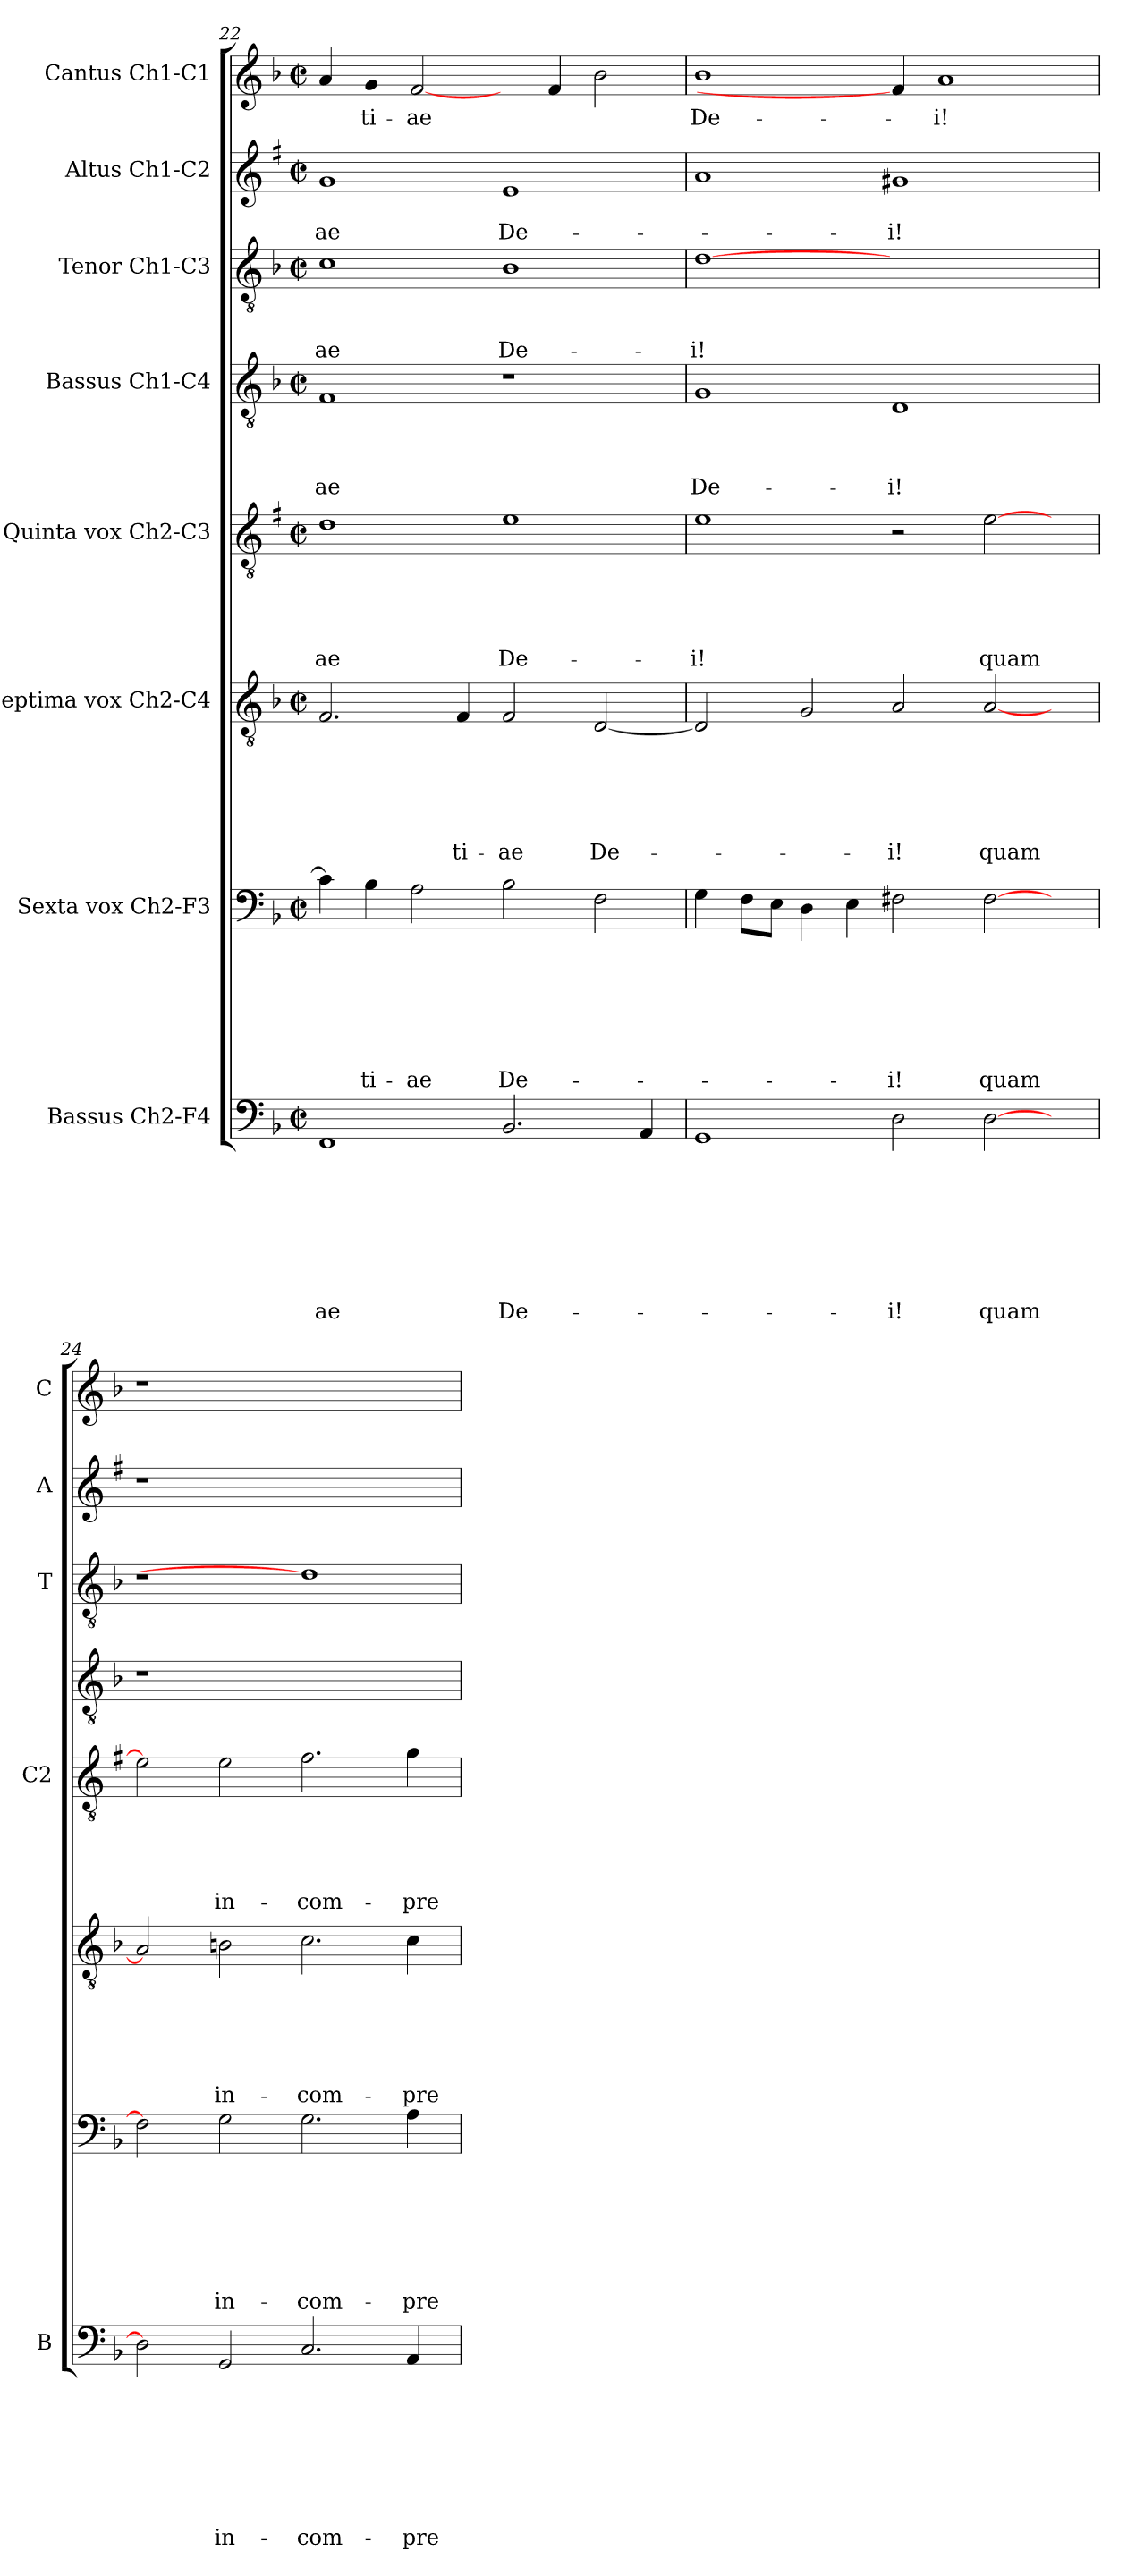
**kern	**text	**text	**text	**text	**text	**text	**text	**text	**kern	**text	**text	**text	**text	**text	**text	**text	**kern	**text	**text	**text	**text	**text	**text	**kern	**text	**text	**text	**text	**text	**kern	**text	**text	**text	**text	**kern	**text	**text	**text	**kern	**text	**text	**kern	**text
*part8	*part8	*part8	*part8	*part8	*part8	*part8	*part8	*part8	*part7	*part7	*part7	*part7	*part7	*part7	*part7	*part7	*part6	*part6	*part6	*part6	*part6	*part6	*part6	*part5	*part5	*part5	*part5	*part5	*part5	*part4	*part4	*part4	*part4	*part4	*part3	*part3	*part3	*part3	*part2	*part2	*part2	*part1	*part1
*staff8	*staff8	*staff8	*staff8	*staff8	*staff8	*staff8	*staff8	*staff8	*staff7	*staff7	*staff7	*staff7	*staff7	*staff7	*staff7	*staff7	*staff6	*staff6	*staff6	*staff6	*staff6	*staff6	*staff6	*staff5	*staff5	*staff5	*staff5	*staff5	*staff5	*staff4	*staff4	*staff4	*staff4	*staff4	*staff3	*staff3	*staff3	*staff3	*staff2	*staff2	*staff2	*staff1	*staff1
*I"Bassus Ch2-F4	*	*	*	*	*	*	*	*	*I"Sexta vox Ch2-F3	*	*	*	*	*	*	*	*I"Septima vox Ch2-C4	*	*	*	*	*	*	*I"Quinta vox Ch2-C3	*	*	*	*	*	*I"Bassus Ch1-C4	*	*	*	*	*I"Tenor Ch1-C3	*	*	*	*I"Altus Ch1-C2	*	*	*I"Cantus Ch1-C1	*
*I'B	*	*	*	*	*	*	*	*	*	*	*	*	*	*	*	*	*	*	*	*	*	*	*	*I'C2	*	*	*	*	*	*	*	*	*	*	*I'T	*	*	*	*I'A	*	*	*I'C	*
!!LO:LB:g=z
*clefF4	*	*	*	*	*	*	*	*	*clefF4	*	*	*	*	*	*	*	*clefGv2	*	*	*	*	*	*	*clefGv2	*	*	*	*	*	*clefGv2	*	*	*	*	*clefGv2	*	*	*	*clefG2	*	*	*clefG2	*
*	*	*	*	*	*	*	*	*	*	*	*	*	*	*	*	*	*	*	*	*	*	*	*	*ITrd1c2	*	*	*	*	*	*	*	*	*	*	*	*	*	*	*ITrd1c2	*	*	*	*
*k[b-]	*	*	*	*	*	*	*	*	*k[b-]	*	*	*	*	*	*	*	*k[b-]	*	*	*	*	*	*	*k[b-]	*	*	*	*	*	*k[b-]	*	*	*	*	*k[b-]	*	*	*	*k[b-]	*	*	*k[b-]	*
*F:	*	*	*	*	*	*	*	*	*F:	*	*	*	*	*	*	*	*F:	*	*	*	*	*	*	*F:	*	*	*	*	*	*F:	*	*	*	*	*F:	*	*	*	*F:	*	*	*F:	*
*M2/2	*	*	*	*	*	*	*	*	*M2/2	*	*	*	*	*	*	*	*M2/2	*	*	*	*	*	*	*M2/2	*	*	*	*	*	*M2/2	*	*	*	*	*M2/2	*	*	*	*M2/2	*	*	*M2/2	*
*met(c|)	*	*	*	*	*	*	*	*	*met(c|)	*	*	*	*	*	*	*	*met(c|)	*	*	*	*	*	*	*met(c|)	*	*	*	*	*	*met(c|)	*	*	*	*	*met(c|)	*	*	*	*met(c|)	*	*	*met(c|)	*
=22	=22	=22	=22	=22	=22	=22	=22	=22	=22	=22	=22	=22	=22	=22	=22	=22	=22	=22	=22	=22	=22	=22	=22	=22	=22	=22	=22	=22	=22	=22	=22	=22	=22	=22	=22	=22	=22	=22	=22	=22	=22	=22	=22
!	!	!	!	!	!	!	!	!LO:LY:b	!	!	!	!	!	!	!	!	!	!	!	!	!	!	!	!	!	!	!	!	!LO:LY:b	!	!	!	!	!LO:LY:b	!	!	!	!LO:LY:b	!	!	!LO:LY:b	!	!
1FF	.	.	.	.	.	.	.	-ae	4c\]	.	.	.	.	.	.	.	2.F/	.	.	.	.	.	.	1c	.	.	.	.	-ae	1F	.	.	.	-ae	1c	.	.	-ae	1f	.	-ae	4a/	.
!	!	!	!	!	!	!	!	!	!	!	!	!	!	!	!	!LO:LY:b	!	!	!	!	!	!	!	!	!	!	!	!	!	!	!	!	!	!	!	!	!	!	!	!	!	!	!LO:LY:b
.	.	.	.	.	.	.	.	.	4B-\	.	.	.	.	.	.	-ti-	.	.	.	.	.	.	.	.	.	.	.	.	.	.	.	.	.	.	.	.	.	.	.	.	.	4g/	-ti-
!	!	!	!	!	!	!	!	!	!	!	!	!	!	!	!	!LO:LY:b	!	!	!	!	!	!	!	!	!	!	!	!	!	!	!	!	!	!	!	!	!	!	!	!	!	!	!LO:LY:b
.	.	.	.	.	.	.	.	.	2A\	.	.	.	.	.	.	-ae	.	.	.	.	.	.	.	.	.	.	.	.	.	.	.	.	.	.	.	.	.	.	.	.	.	[2f/	-ae
!	!	!	!	!	!	!	!	!	!	!	!	!	!	!	!	!	!	!	!	!	!	!	!LO:LY:b	!	!	!	!	!	!	!	!	!	!	!	!	!	!	!	!	!	!	!	!
.	.	.	.	.	.	.	.	.	.	.	.	.	.	.	.	.	4F/	.	.	.	.	.	-ti-	.	.	.	.	.	.	.	.	.	.	.	.	.	.	.	.	.	.	.	.
!	!	!	!	!	!	!	!	!LO:LY:b	!	!	!	!	!	!	!	!LO:LY:b	!	!	!	!	!	!	!LO:LY:b	!	!	!	!	!	!LO:LY:b	!	!	!	!	!	!	!	!	!LO:LY:b	!	!	!LO:LY:b	!	!
2.BB-/	.	.	.	.	.	.	.	De-	2B-\	.	.	.	.	.	.	De-	2F/	.	.	.	.	.	-ae	1d	.	.	.	.	De-	1r	.	.	.	.	1B-	.	.	De-	1d	.	De-	4ryy	.
.	.	.	.	.	.	.	.	.	.	.	.	.	.	.	.	.	.	.	.	.	.	.	.	.	.	.	.	.	.	.	.	.	.	.	.	.	.	.	.	.	.	4f/	.
!	!	!	!	!	!	!	!	!	!	!	!	!	!	!	!	!	!	!	!	!	!	!	!LO:LY:b	!	!	!	!	!	!	!	!	!	!	!	!	!	!	!	!	!	!	!	!
.	.	.	.	.	.	.	.	.	2F\	.	.	.	.	.	.	.	[2D/	.	.	.	.	.	De-	.	.	.	.	.	.	.	.	.	.	.	.	.	.	.	.	.	.	2b-\	.
4AA/	.	.	.	.	.	.	.	.	.	.	.	.	.	.	.	.	.	.	.	.	.	.	.	.	.	.	.	.	.	.	.	.	.	.	.	.	.	.	.	.	.	.	.
=23	=23	=23	=23	=23	=23	=23	=23	=23	=23	=23	=23	=23	=23	=23	=23	=23	=23	=23	=23	=23	=23	=23	=23	=23	=23	=23	=23	=23	=23	=23	=23	=23	=23	=23	=23	=23	=23	=23	=23	=23	=23	=23	=23
!	!	!	!	!	!	!	!	!	!	!	!	!	!	!	!	!	!	!	!	!	!	!	!	!	!	!	!	!	!LO:LY:b	!	!	!	!	!LO:LY:b	!	!	!	!LO:LY:b	!	!	!	!	!LO:LY:b
1GG	.	.	.	.	.	.	.	.	4G\	.	.	.	.	.	.	.	2D/]	.	.	.	.	.	.	1d	.	.	.	.	-i!	1G	.	.	.	De-	[1d	.	.	-i!	1g	.	.	1b-	De-
.	.	.	.	.	.	.	.	.	8F\L	.	.	.	.	.	.	.	.	.	.	.	.	.	.	.	.	.	.	.	.	.	.	.	.	.	.	.	.	.	.	.	.	.	.
.	.	.	.	.	.	.	.	.	8E\J	.	.	.	.	.	.	.	.	.	.	.	.	.	.	.	.	.	.	.	.	.	.	.	.	.	.	.	.	.	.	.	.	.	.
.	.	.	.	.	.	.	.	.	4D\	.	.	.	.	.	.	.	2G/	.	.	.	.	.	.	.	.	.	.	.	.	.	.	.	.	.	.	.	.	.	.	.	.	.	.
.	.	.	.	.	.	.	.	.	4E\	.	.	.	.	.	.	.	.	.	.	.	.	.	.	.	.	.	.	.	.	.	.	.	.	.	.	.	.	.	.	.	.	.	.
!	!	!	!	!	!	!	!	!LO:LY:b	!	!	!	!	!	!	!	!LO:LY:b	!	!	!	!	!	!	!LO:LY:b	!	!	!	!	!	!	!	!	!	!	!LO:LY:b	!	!	!	!	!	!	!LO:LY:b	!	!
2D\	.	.	.	.	.	.	.	-i!	2F#X\	.	.	.	.	.	.	-i!	2A/	.	.	.	.	.	-i!	2r	.	.	.	.	.	1D	.	.	.	-i!	1ryy	.	.	.	1f#X	.	-i!	4f/]	.
!	!	!	!	!	!	!	!	!	!	!	!	!	!	!	!	!	!	!	!	!	!	!	!	!	!	!	!	!	!	!	!	!	!	!	!	!	!	!	!	!	!	!	!LO:LY:b
.	.	.	.	.	.	.	.	.	.	.	.	.	.	.	.	.	.	.	.	.	.	.	.	.	.	.	.	.	.	.	.	.	.	.	.	.	.	.	.	.	.	1a	-i!
!	!	!	!	!	!	!	!	!LO:LY:b	!	!	!	!	!	!	!	!LO:LY:b	!	!	!	!	!	!	!LO:LY:b	!	!	!	!	!	!LO:LY:b	!	!	!	!	!	!	!	!	!	!	!	!	!	!
[2D\	.	.	.	.	.	.	.	quam	[2F#\	.	.	.	.	.	.	quam	[2A/	.	.	.	.	.	quam	[2d\	.	.	.	.	quam	.	.	.	.	.	.	.	.	.	.	.	.	.	.
4ryy	.	.	.	.	.	.	.	.	4ryy	.	.	.	.	.	.	.	4ryy	.	.	.	.	.	.	4ryy	.	.	.	.	.	4ryy	.	.	.	.	4ryy	.	.	.	4ryy	.	.	.	.
=24	=24	=24	=24	=24	=24	=24	=24	=24	=24	=24	=24	=24	=24	=24	=24	=24	=24	=24	=24	=24	=24	=24	=24	=24	=24	=24	=24	=24	=24	=24	=24	=24	=24	=24	=24	=24	=24	=24	=24	=24	=24	=24	=24
2D\]	.	.	.	.	.	.	.	.	2F#\]	.	.	.	.	.	.	.	2A/]	.	.	.	.	.	.	2d\]	.	.	.	.	.	1r	.	.	.	.	1r	.	.	.	1r	.	.	1r	.
!	!	!	!	!	!	!	!	!LO:LY:b	!	!	!	!	!	!	!	!LO:LY:b	!	!	!	!	!	!	!LO:LY:b	!	!	!	!	!	!LO:LY:b	!	!	!	!	!	!	!	!	!	!	!	!	!	!
2GG/	.	.	.	.	.	.	.	in-	2G\	.	.	.	.	.	.	in-	2Bn\	.	.	.	.	.	in-	2d\	.	.	.	.	in-	.	.	.	.	.	.	.	.	.	.	.	.	.	.
!	!	!	!	!	!	!	!	!LO:LY:b	!	!	!	!	!	!	!	!LO:LY:b	!	!	!	!	!	!	!LO:LY:b	!	!	!	!	!	!LO:LY:b	!	!	!	!	!	!	!	!	!	!	!	!	!	!
2.C/	.	.	.	.	.	.	.	-com-	2.G\	.	.	.	.	.	.	-com-	2.c\	.	.	.	.	.	-com-	2.e\	.	.	.	.	-com-	1ryy	.	.	.	.	1d]	.	.	.	1ryy	.	.	1ryy	.
!	!	!	!	!	!	!	!	!LO:LY:b	!	!	!	!	!	!	!	!LO:LY:b	!	!	!	!	!	!	!LO:LY:b	!	!	!	!	!	!LO:LY:b	!	!	!	!	!	!	!	!	!	!	!	!	!	!
4AA/	.	.	.	.	.	.	.	-pre-	4A\	.	.	.	.	.	.	-pre-	4c\	.	.	.	.	.	-pre-	4f\	.	.	.	.	-pre-	.	.	.	.	.	.	.	.	.	.	.	.	.	.
=	=	=	=	=	=	=	=	=	=	=	=	=	=	=	=	=	=	=	=	=	=	=	=	=	=	=	=	=	=	=	=	=	=	=	=	=	=	=	=	=	=	=	=
*-	*-	*-	*-	*-	*-	*-	*-	*-	*-	*-	*-	*-	*-	*-	*-	*-	*-	*-	*-	*-	*-	*-	*-	*-	*-	*-	*-	*-	*-	*-	*-	*-	*-	*-	*-	*-	*-	*-	*-	*-	*-	*-	*-
